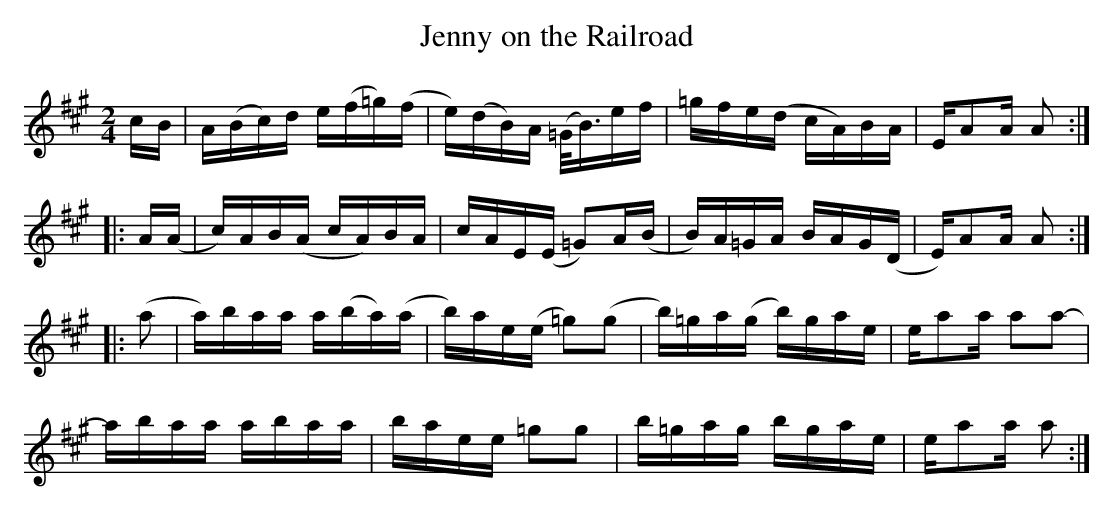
X:1
T:Jenny on the Railroad
M:2/4
L:1/16
K:A
cB|A(Bc)d e(f=g)(f|e)(dB)A (=G<B)ef|=gfe(d cA)BA|EA2A A2:|
|:A(A|c)AB(A cA)BA|cAE(E =G2)A(B|B)A=GA BAG(D|E)A2A A2:|
|:(a2|a)baa a(ba)(a|b)ae(e =g2)(g2|b)=ga(g b)gae|ea2a a2a2-|
abaa abaa|baee- =g2g2|b=gag bgae|ea2a a2:|
